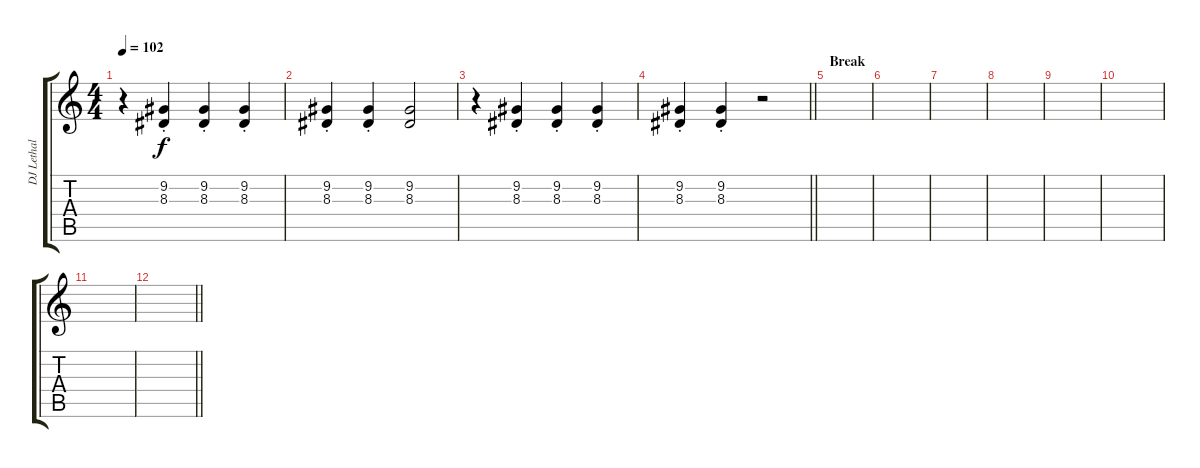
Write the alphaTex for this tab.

\track ("DJ Lethal (Samples)" "DJ Lethal ") {instrument choiraahs}
\staff {score tabs}
\tuning (E4 B3 G3 D3 A2 E2) {hide}
\ts (4 4)
\tempo 102
\clef g2
\ks c
r.4{dy f} (9.2{st} 8.3{st}).4 (9.2{st} 8.3{st}).4 (9.2{st} 8.3{st}).4 |
(9.2{st} 8.3{st}).4 (9.2{st} 8.3{st}).4 (9.2 8.3).2 |
r.4 (9.2{st} 8.3{st}).4 (9.2{st} 8.3{st}).4 (9.2{st} 8.3{st}).4 |
\barLineRight lightlight
(9.2{st} 8.3{st}).4 (9.2{st} 8.3{st}).4 r.2 |
\section ("" "Break")
|
|
|
|
|
|
|
\barLineRight lightlight
